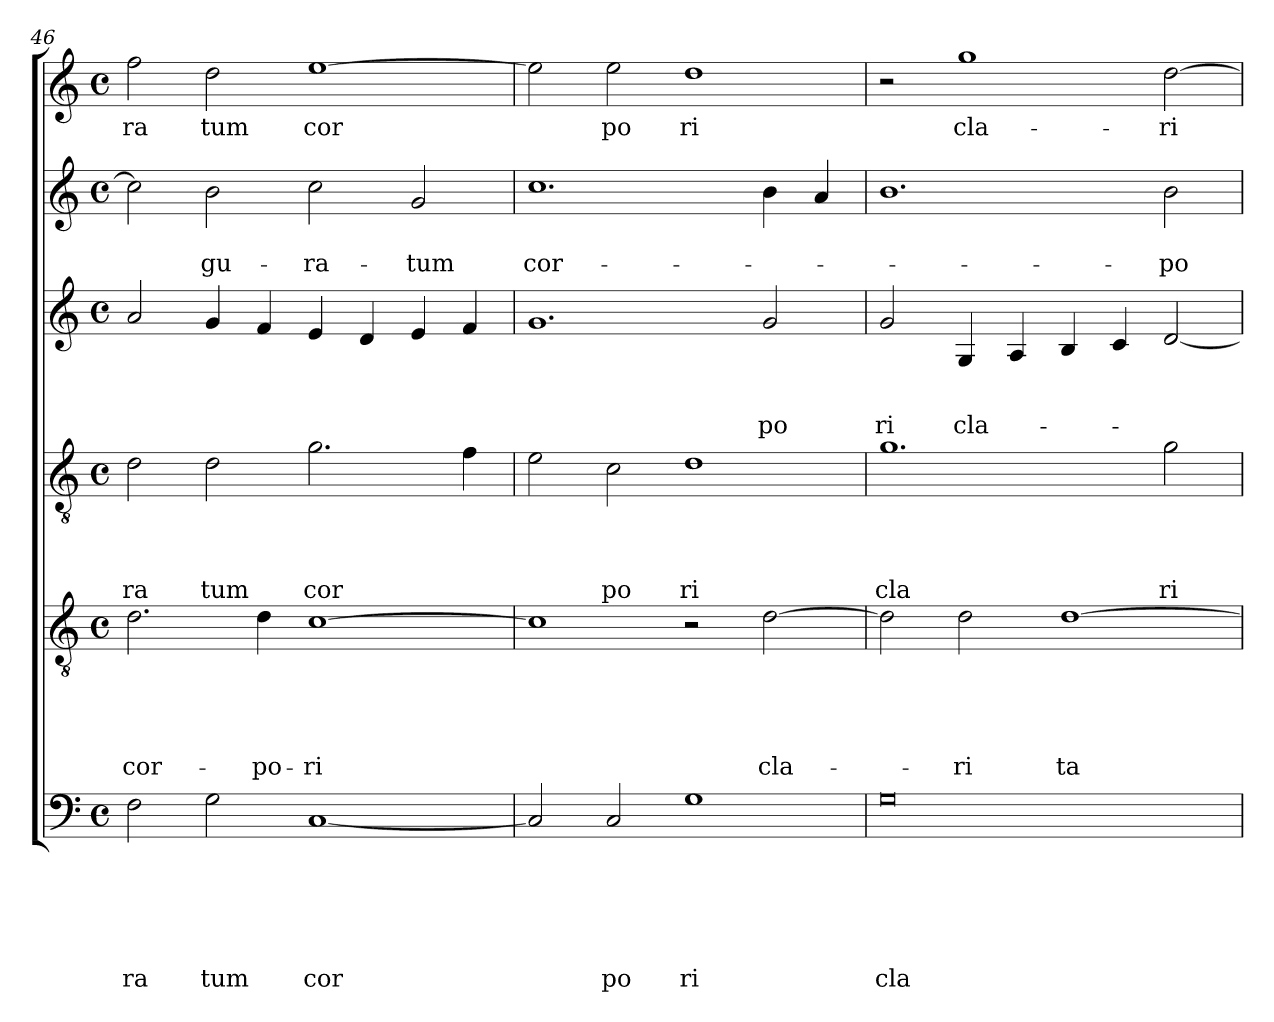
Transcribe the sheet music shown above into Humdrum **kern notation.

**kern	**text	**text	**text	**text	**text	**text	**kern	**text	**text	**text	**text	**text	**kern	**text	**text	**text	**text	**kern	**text	**text	**text	**kern	**text	**text	**kern	**text
*part6	*part6	*part6	*part6	*part6	*part6	*part6	*part5	*part5	*part5	*part5	*part5	*part5	*part4	*part4	*part4	*part4	*part4	*part3	*part3	*part3	*part3	*part2	*part2	*part2	*part1	*part1
*staff6	*staff6	*staff6	*staff6	*staff6	*staff6	*staff6	*staff5	*staff5	*staff5	*staff5	*staff5	*staff5	*staff4	*staff4	*staff4	*staff4	*staff4	*staff3	*staff3	*staff3	*staff3	*staff2	*staff2	*staff2	*staff1	*staff1
*clefF4	*	*	*	*	*	*	*clefGv2	*	*	*	*	*	*clefGv2	*	*	*	*	*clefG2	*	*	*	*clefG2	*	*	*clefG2	*
*k[]	*	*	*	*	*	*	*k[]	*	*	*	*	*	*k[]	*	*	*	*	*k[]	*	*	*	*k[]	*	*	*k[]	*
*C:	*	*	*	*	*	*	*C:	*	*	*	*	*	*C:	*	*	*	*	*C:	*	*	*	*C:	*	*	*C:	*
*M4/4	*	*	*	*	*	*	*M4/4	*	*	*	*	*	*M4/4	*	*	*	*	*M4/4	*	*	*	*M4/4	*	*	*M4/4	*
*met(c)	*	*	*	*	*	*	*met(c)	*	*	*	*	*	*met(c)	*	*	*	*	*met(c)	*	*	*	*met(c)	*	*	*met(c)	*
=46	=46	=46	=46	=46	=46	=46	=46	=46	=46	=46	=46	=46	=46	=46	=46	=46	=46	=46	=46	=46	=46	=46	=46	=46	=46	=46
!	!	!	!	!	!	!LO:LY:b	!	!	!	!	!	!LO:LY:b	!	!	!	!	!LO:LY:b	!	!	!	!	!	!	!	!	!LO:LY:b
2F\	.	.	.	.	.	ra	2.d\	.	.	.	.	cor-	2d\	.	.	.	ra	2a/	.	.	.	2cc\]	.	.	2ff\	ra
!	!	!	!	!	!	!LO:LY:b	!	!	!	!	!	!	!	!	!	!	!LO:LY:b	!	!	!	!	!	!	!LO:LY:b	!	!LO:LY:b
2G\	.	.	.	.	.	tum	.	.	.	.	.	.	2d\	.	.	.	tum	4g/	.	.	.	2b\	.	-gu-	2dd\	tum
!	!	!	!	!	!	!	!	!	!	!	!	!LO:LY:b	!	!	!	!	!	!	!	!	!	!	!	!	!	!
.	.	.	.	.	.	.	4d\	.	.	.	.	-po-	.	.	.	.	.	4f/	.	.	.	.	.	.	.	.
!	!	!	!	!	!	!LO:LY:b	!	!	!	!	!	!LO:LY:b	!	!	!	!	!LO:LY:b	!	!	!	!	!	!	!LO:LY:b	!	!LO:LY:b
[<1C	.	.	.	.	.	cor	[>1c	.	.	.	.	-ri	2.g\	.	.	.	cor	4e/	.	.	.	2cc\	.	-ra-	[>1ee	cor
.	.	.	.	.	.	.	.	.	.	.	.	.	.	.	.	.	.	4d/	.	.	.	.	.	.	.	.
!	!	!	!	!	!	!	!	!	!	!	!	!	!	!	!	!	!	!	!	!	!	!	!	!LO:LY:b	!	!
.	.	.	.	.	.	.	.	.	.	.	.	.	.	.	.	.	.	4e/	.	.	.	2g/	.	-tum	.	.
.	.	.	.	.	.	.	.	.	.	.	.	.	4f\	.	.	.	.	4f/	.	.	.	.	.	.	.	.
=47	=47	=47	=47	=47	=47	=47	=47	=47	=47	=47	=47	=47	=47	=47	=47	=47	=47	=47	=47	=47	=47	=47	=47	=47	=47	=47
!	!	!	!	!	!	!	!	!	!	!	!	!	!	!	!	!	!	!	!	!	!	!	!	!LO:LY:b	!	!
2C/]	.	.	.	.	.	.	1c]	.	.	.	.	.	2e\	.	.	.	.	1.g	.	.	.	1.cc	.	cor-	2ee\]	.
!	!	!	!	!	!	!LO:LY:b	!	!	!	!	!	!	!	!	!	!	!LO:LY:b	!	!	!	!	!	!	!	!	!LO:LY:b
2C/	.	.	.	.	.	po	.	.	.	.	.	.	2c\	.	.	.	po	.	.	.	.	.	.	.	2ee\	po
!	!	!	!	!	!	!LO:LY:b	!	!	!	!	!	!	!	!	!	!	!LO:LY:b	!	!	!	!	!	!	!	!	!LO:LY:b
1G	.	.	.	.	.	ri	2r	.	.	.	.	.	1d	.	.	.	ri	.	.	.	.	.	.	.	1dd	ri
!	!	!	!	!	!	!	!	!	!	!	!	!LO:LY:b	!	!	!	!	!	!	!	!	!LO:LY:b	!	!	!	!	!
.	.	.	.	.	.	.	[<2d\	.	.	.	.	cla-	.	.	.	.	.	2g/	.	.	po	4b\	.	.	.	.
.	.	.	.	.	.	.	.	.	.	.	.	.	.	.	.	.	.	.	.	.	.	4a/	.	.	.	.
!!LO:LB:g=z
=48	=48	=48	=48	=48	=48	=48	=48	=48	=48	=48	=48	=48	=48	=48	=48	=48	=48	=48	=48	=48	=48	=48	=48	=48	=48	=48
!	!	!	!	!	!	!LO:LY:b	!	!	!	!	!	!	!	!	!	!	!LO:LY:b	!	!	!	!LO:LY:b	!	!	!	!	!
0G	.	.	.	.	.	cla-	2d\]	.	.	.	.	.	1.g	.	.	.	cla	2g/	.	.	ri	1.b	.	.	2r	.
!	!	!	!	!	!	!	!	!	!	!	!	!LO:LY:b	!	!	!	!	!	!	!	!	!LO:LY:b	!	!	!	!	!LO:LY:b
.	.	.	.	.	.	.	2d\	.	.	.	.	-ri	.	.	.	.	.	4G/	.	.	cla-	.	.	.	1gg	cla-
.	.	.	.	.	.	.	.	.	.	.	.	.	.	.	.	.	.	4A/	.	.	.	.	.	.	.	.
!	!	!	!	!	!	!	!	!	!	!	!	!LO:LY:b	!	!	!	!	!	!	!	!	!	!	!	!	!	!
.	.	.	.	.	.	.	[>1d	.	.	.	.	ta	.	.	.	.	.	4B/	.	.	.	.	.	.	.	.
.	.	.	.	.	.	.	.	.	.	.	.	.	.	.	.	.	.	4c/	.	.	.	.	.	.	.	.
!	!	!	!	!	!	!	!	!	!	!	!	!	!	!	!	!	!LO:LY:b	!	!	!	!	!	!	!LO:LY:b	!	!LO:LY:b
.	.	.	.	.	.	.	.	.	.	.	.	.	2g\	.	.	.	ri	[<2d/	.	.	.	2b\	.	-po	[>2dd\	-ri-
=	=	=	=	=	=	=	=	=	=	=	=	=	=	=	=	=	=	=	=	=	=	=	=	=	=	=
*-	*-	*-	*-	*-	*-	*-	*-	*-	*-	*-	*-	*-	*-	*-	*-	*-	*-	*-	*-	*-	*-	*-	*-	*-	*-	*-
